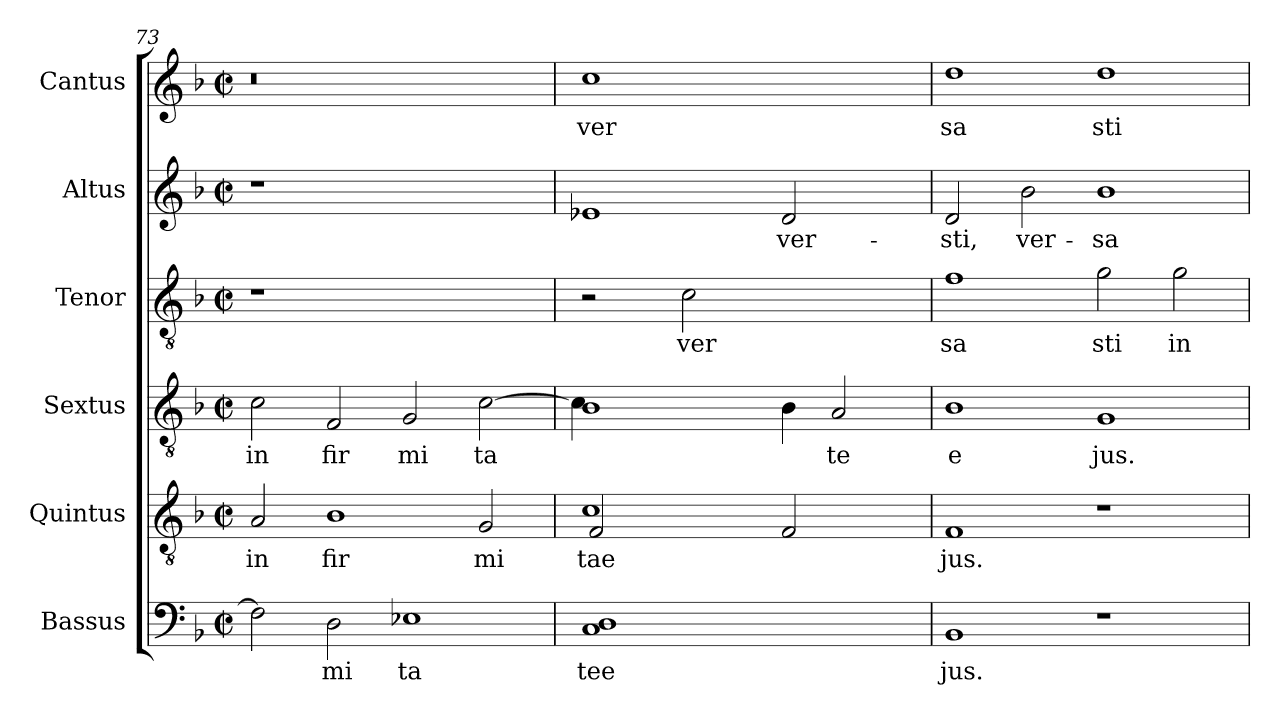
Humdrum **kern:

**kern	**text	**kern	**text	**kern	**text	**kern	**text	**kern	**text	**kern	**text
*part6	*part6	*part5	*part5	*part4	*part4	*part3	*part3	*part2	*part2	*part1	*part1
*staff6	*staff6	*staff5	*staff5	*staff4	*staff4	*staff3	*staff3	*staff2	*staff2	*staff1	*staff1
*I"Bassus	*	*I"Quintus	*	*I"Sextus	*	*I"Tenor	*	*I"Altus	*	*I"Cantus	*
*clefF4	*	*clefGv2	*	*clefGv2	*	*clefGv2	*	*clefG2	*	*clefG2	*
*k[b-]	*	*k[b-]	*	*k[b-]	*	*k[b-]	*	*k[b-]	*	*k[b-]	*
*F:	*	*F:	*	*F:	*	*F:	*	*F:	*	*F:	*
*M2/2	*	*M2/2	*	*M2/2	*	*M2/2	*	*M2/2	*	*M2/2	*
*met(c|)	*	*met(c|)	*	*met(c|)	*	*met(c|)	*	*met(c|)	*	*met(c|)	*
=73	=73	=73	=73	=73	=73	=73	=73	=73	=73	=73	=73
!	!LO:LY:b:cj	!	!LO:LY:b:cj	!	!LO:LY:b:cj	!	!	!	!	!	!
2F\]	.	2A/	in	2c\	in	1r	.	1r	.	0r	.
!	!LO:LY:b:cj	!	!LO:LY:b:cj	!	!LO:LY:b:cj	!	!	!	!	!	!
2D\	mi	1B-	fir	2F/	fir	.	.	.	.	.	.
!	!LO:LY:b:cj	!	!	!	!LO:LY:b:cj	!	!	!	!	!	!
1E-X	ta	.	.	2G/	mi	1ryy	.	1ryy	.	.	.
!	!	!	!LO:LY:b:cj	!	!LO:LY:b:cj	!	!	!	!	!	!
.	.	2G/	mi	[>2c\	ta	.	.	.	.	.	.
=74	=74	=74	=74	=74	=74	=74	=74	=74	=74	=74	=74
!	!LO:LY:b:cj	!	!LO:LY:b:cj	!	!LO:LY:b:cj	!	!	!	!	!	!LO:LY:b:cj
*	*	*^	*	*^	*	*	*	*	*	*	*
1D 1C	tee	1c	2F/	tae	1B-	4c\]	.	2r	.	1e-X	.	1cc	ver
.	.	.	.	.	.	1.ryy	.	.	.	.	.	.	.
!	!	!	!	!	!	!	!	!	!LO:LY:b:cj	!	!	!	!
.	.	.	4ryy	.	.	.	.	2c\	ver	.	.	.	.
.	.	.	1ryy	.	.	.	.	.	.	.	.	.	.
!	!	!	!	!LO:LY:b:cj	!	!	!LO:LY:b:cj	!	!	!	!LO:LY:b:cj	!	!
2.ryy	.	2F/	.	.	4B-\	.	.	2.ryy	.	2d/	ver-	2.ryy	.
!	!	!	!	!	!	!	!LO:LY:b:cj	!	!	!	!	!	!
.	.	.	.	.	2A/	.	te	.	.	.	.	.	.
.	.	4ryy	.	.	.	.	.	.	.	4ryy	.	.	.
*	*	*v	*v	*	*	*	*	*	*	*	*	*	*
*	*	*	*	*v	*v	*	*	*	*	*	*	*
=75	=75	=75	=75	=75	=75	=75	=75	=75	=75	=75	=75
!	!LO:LY:b:cj	!	!LO:LY:b:cj	!	!LO:LY:b:cj	!	!LO:LY:b:cj	!	!LO:LY:b:cj	!	!LO:LY:b:cj
1BB-	jus.	1F	jus.	1B-	e	1f	sa	2d/	-sti,	1dd	sa
!	!	!	!	!	!	!	!	!	!LO:LY:b:cj	!	!
.	.	.	.	.	.	.	.	2b-\	ver-	.	.
!	!	!	!	!	!LO:LY:b:cj	!	!LO:LY:b:cj	!	!LO:LY:b:cj	!	!LO:LY:b:cj
1r	.	1r	.	1G	jus.	2g\	sti	1b-	-sa-	1dd	sti
!	!	!	!	!	!	!	!LO:LY:b:cj	!	!	!	!
.	.	.	.	.	.	2g\	in	.	.	.	.
=	=	=	=	=	=	=	=	=	=	=	=
*-	*-	*-	*-	*-	*-	*-	*-	*-	*-	*-	*-
